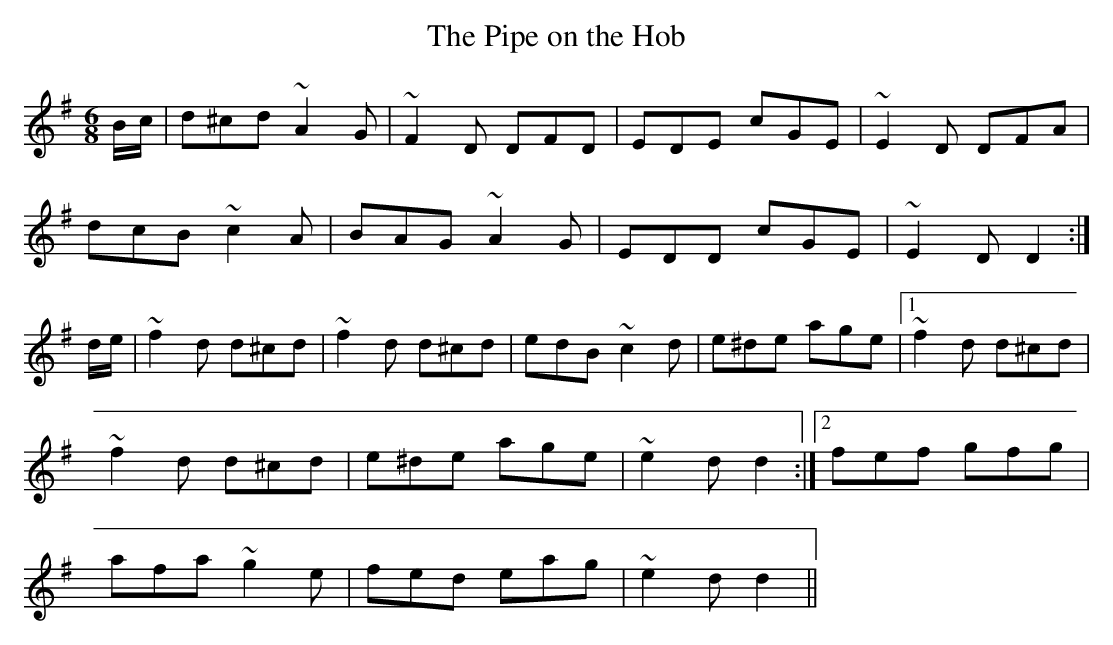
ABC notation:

X:1
T:Pipe on the Hob, The
E:10
M:6/8
K:DMix
B1/2c1/2|d^cd ~A2G|~F2D DFD|EDE cGE|~E2D DFA|
dcB ~c2A|BAG ~A2G|EDD cGE |~E2D D2 :|
d1/2e1/2|~f2d d^cd|~f2d d^cd|edB ~c2d|e^de age|1 ~f2d d^cd|
~f2d d^cd|e^de age|~e2d d2:|2 fef gfg |
afa ~g2e|fed eag|~e2d d2||**
